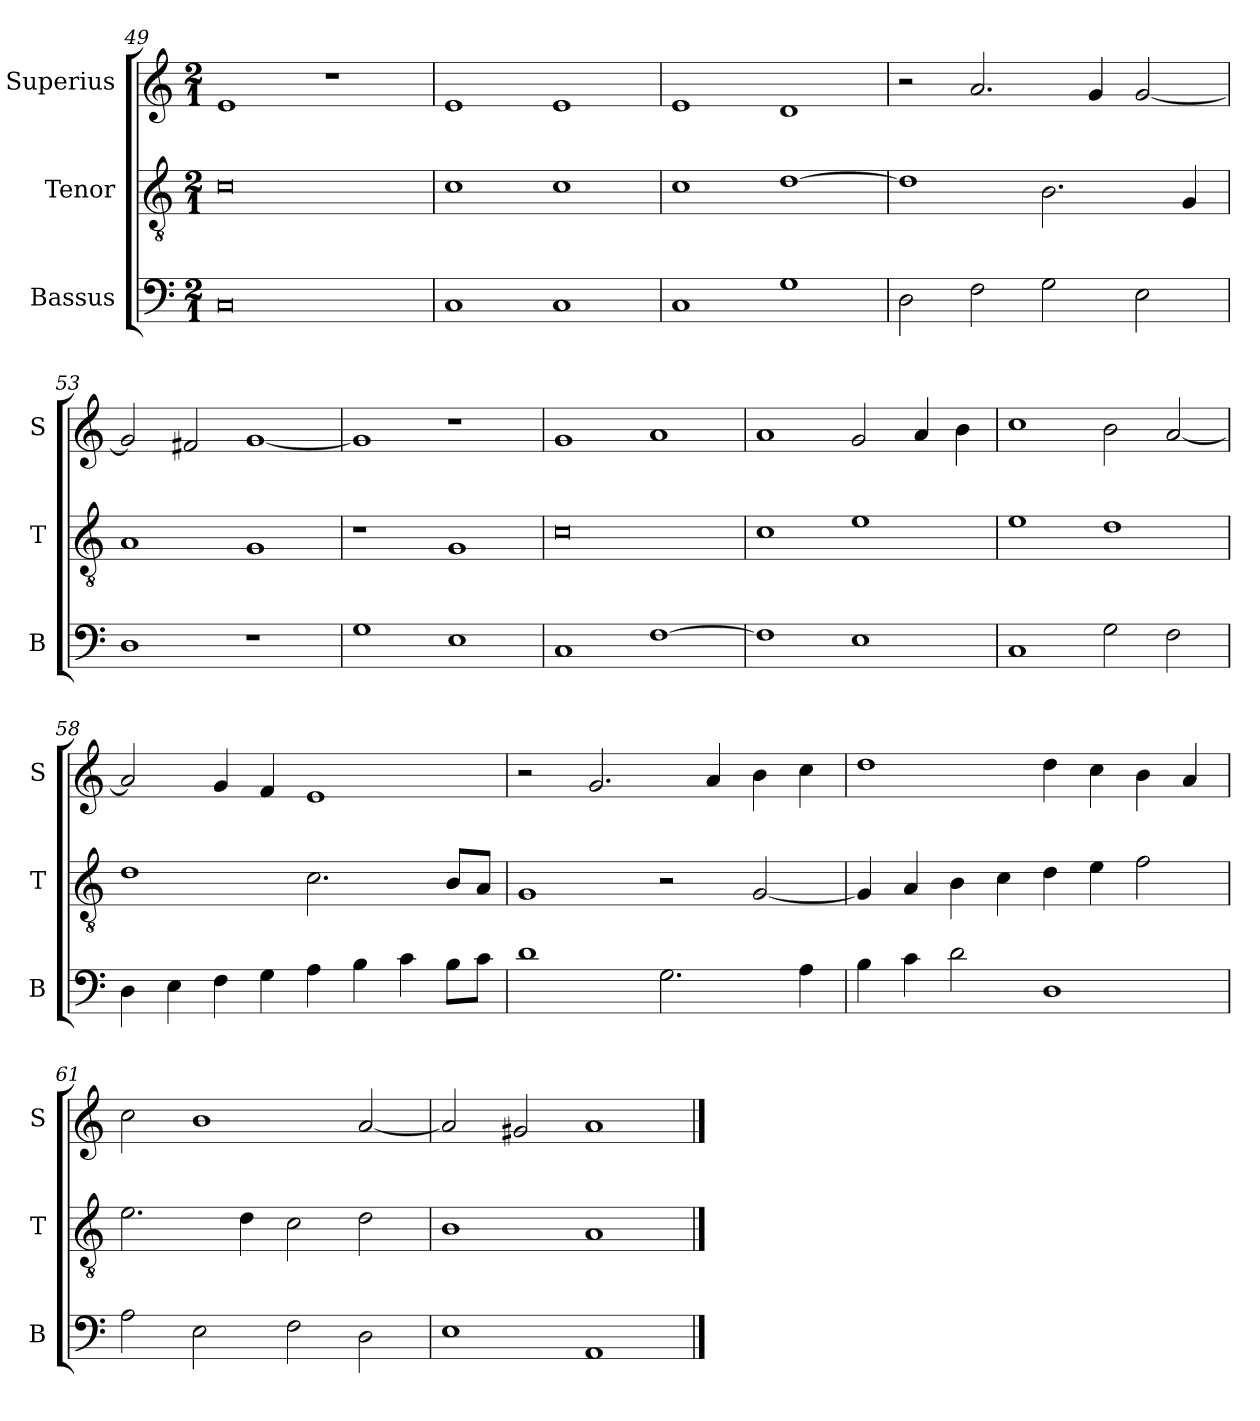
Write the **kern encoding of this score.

**kern	**kern	**kern
*part3	*part2	*part1
*staff3	*staff2	*staff1
*I"Bassus	*I"Tenor	*I"Superius
*I'B	*I'T	*I'S
*clefF4	*clefGv2	*clefG2
*k[]	*k[]	*k[]
*M2/1	*M2/1	*M2/1
=49	=49	=49
0C	0c	1e
.	.	1r
=50	=50	=50
1C	1c	1e
1C	1c	1e
=51	=51	=51
1C	1c	1e
1G	[1d	1d
=52	=52	=52
2D	1d]	2r
2F	.	2.a
2G	2.B	.
.	.	4g
2E	.	[2g
.	4G	.
=53	=53	=53
1D	1A	2g]
.	.	2f#X
1r	1G	[1g
=54	=54	=54
1G	1r	1g]
1E	1G	1r
=55	=55	=55
1C	0c	1g
[1F	.	1a
=56	=56	=56
1F]	1c	1a
1E	1e	2g
.	.	4a
.	.	4b
=57	=57	=57
1C	1e	1cc
2G	1d	2b
2F	.	[2a
=58	=58	=58
4D	1d	2a]
4E	.	.
4F	.	4g
4G	.	4f
4A	2.c	1e
4B	.	.
4c	.	.
8BL	8BL	.
8cJ	8AJ	.
=59	=59	=59
1d	1G	2r
.	.	2.g
2.G	2r	.
.	.	4a
.	[2G	4b
4A	.	4cc
=60	=60	=60
4B	4G]	1dd
4c	4A	.
2d	4B	.
.	4c	.
1D	4d	4dd
.	4e	4cc
.	2f	4b
.	.	4a
=61	=61	=61
2A	2.e	2cc
2E	.	1b
.	4d	.
2F	2c	.
2D	2d	[2a
=62	=62	=62
1E	1B	2a]
.	.	2g#X
1AA	1A	1a
==	==	==
*-	*-	*-
